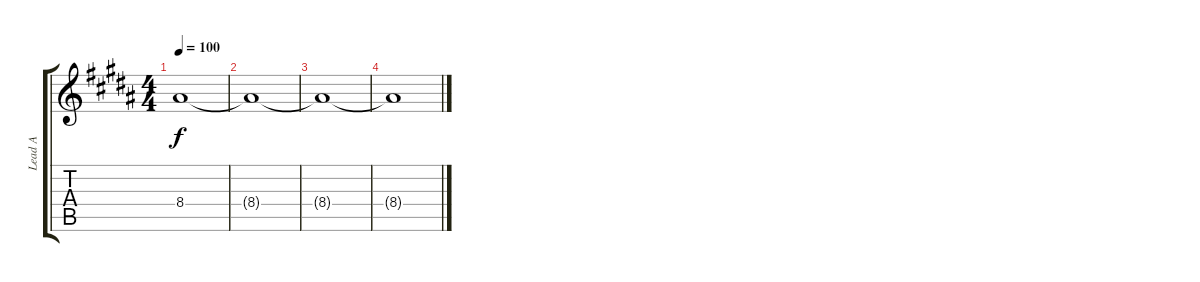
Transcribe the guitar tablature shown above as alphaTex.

\track ("Lead A" "Lead A") {instrument distortionguitar}
\staff {score tabs}
\tuning (E4 B3 G3 D3 A2 E2) {hide}
\ts (4 4)
\tempo 100
\clef g2
\ks b
8.4{t}.1{dy f} |
8.4{t}.1 |
8.4{t}.1 |
8.4{t}.1
